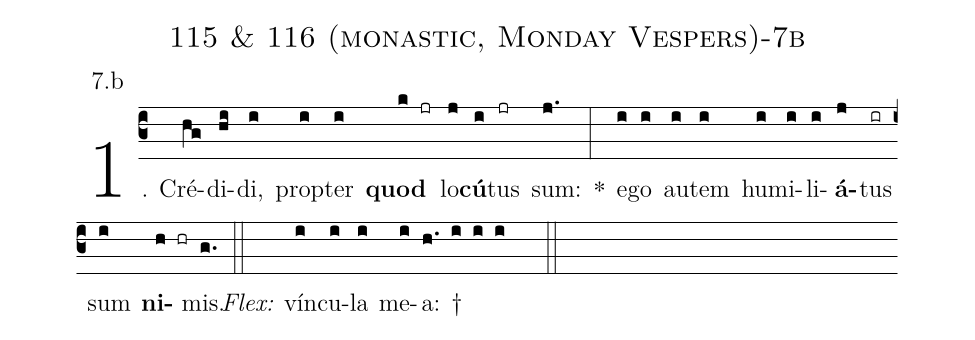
name: 115 & 116 (monastic, Monday Vespers)-7b;
annotation: 7.b;
%%
(c3)1. Cré(hg)di(hi)di,(i) prop(i)ter(i) <b>quod</b>(k jr) lo(j)<b>cú</b>(i)tus(jr) sum:(j.) *(:) e(i)go(i) au(i)tem(i) hu(i)mi(i)li(i)<b>á</b>(j)tus(ir) sum(i) <b>ni</b>(h hr)mis.(g.) (::)
<i>Flex:</i>()  vín(i)cu(i)la(i) me(i)a: †(h. i i i  ::)
